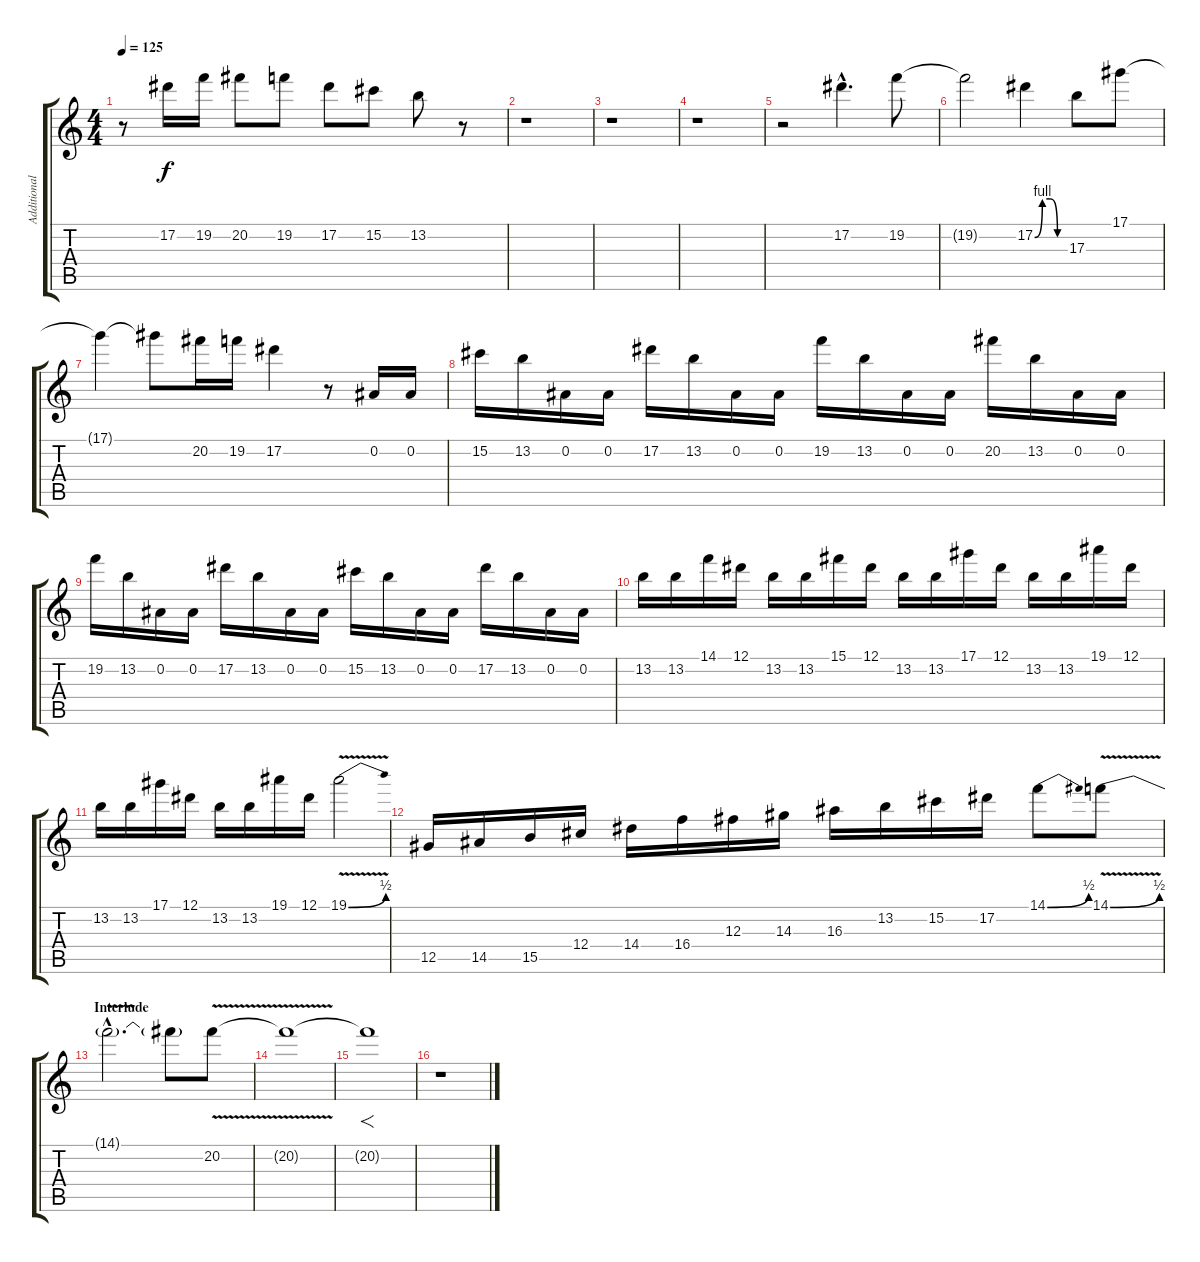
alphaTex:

\track ("Additional Lead " "Additional") {instrument distortionguitar}
\staff {score tabs}
\tuning (Eb4 Bb3 Gb3 Db3 Ab2 Eb2) {hide}
\ts (4 4)
\tempo 125
\clef g2
\ks c
r.8{dy f} 17.2.16 19.2.16 20.2.8 19.2.8 17.2.8 15.2.8 13.2.8 r.8 |
r.1 |
r.1 |
r.1 |
r.2 17.2{hac}.4{d} 19.2.8 |
19.2{t}.2 17.2{be (custom 0 0 15 4 30 4 45 0 60 0)}.4 17.3.8 17.1.8 |
17.1{t}.4 17.1{t}.8 20.2.16 19.2.16 17.2.4 r.8 0.2.16 0.2.16 |
15.2.16 13.2.16 0.2.16 0.2.16 17.2.16 13.2.16 0.2.16 0.2.16 19.2.16 13.2.16 0.2.16 0.2.16 20.2.16 13.2.16 0.2.16 0.2.16 |
19.2.16 13.2.16 0.2.16 0.2.16 17.2.16 13.2.16 0.2.16 0.2.16 15.2.16 13.2.16 0.2.16 0.2.16 17.2.16 13.2.16 0.2.16 0.2.16 |
13.2.16 13.2.16 14.1.16 12.1.16 13.2.16 13.2.16 15.1.16 12.1.16 13.2.16 13.2.16 17.1.16 12.1.16 13.2.16 13.2.16 19.1.16 12.1.16 |
13.2.16 13.2.16 17.1.16 12.1.16 13.2.16 13.2.16 19.1.16 12.1.16 19.1{be (bend 0 0 60 2) v}.2 |
12.5.16 14.5.16 15.5.16 12.4.16 14.4.16 16.4.16 12.3.16 14.3.16 16.3.16 13.2.16 15.2.16 17.2.16 14.1{be (bend 0 0 60 2)}.8 14.1{be (bend 0 0 60 2) v}.8 |
\section ("" "Interlude")
14.1{hac t}.2{d} 14.1{t}.8 20.2{v}.8 |
20.2{t}.1 |
20.2{t}.1{f} |
r.1
